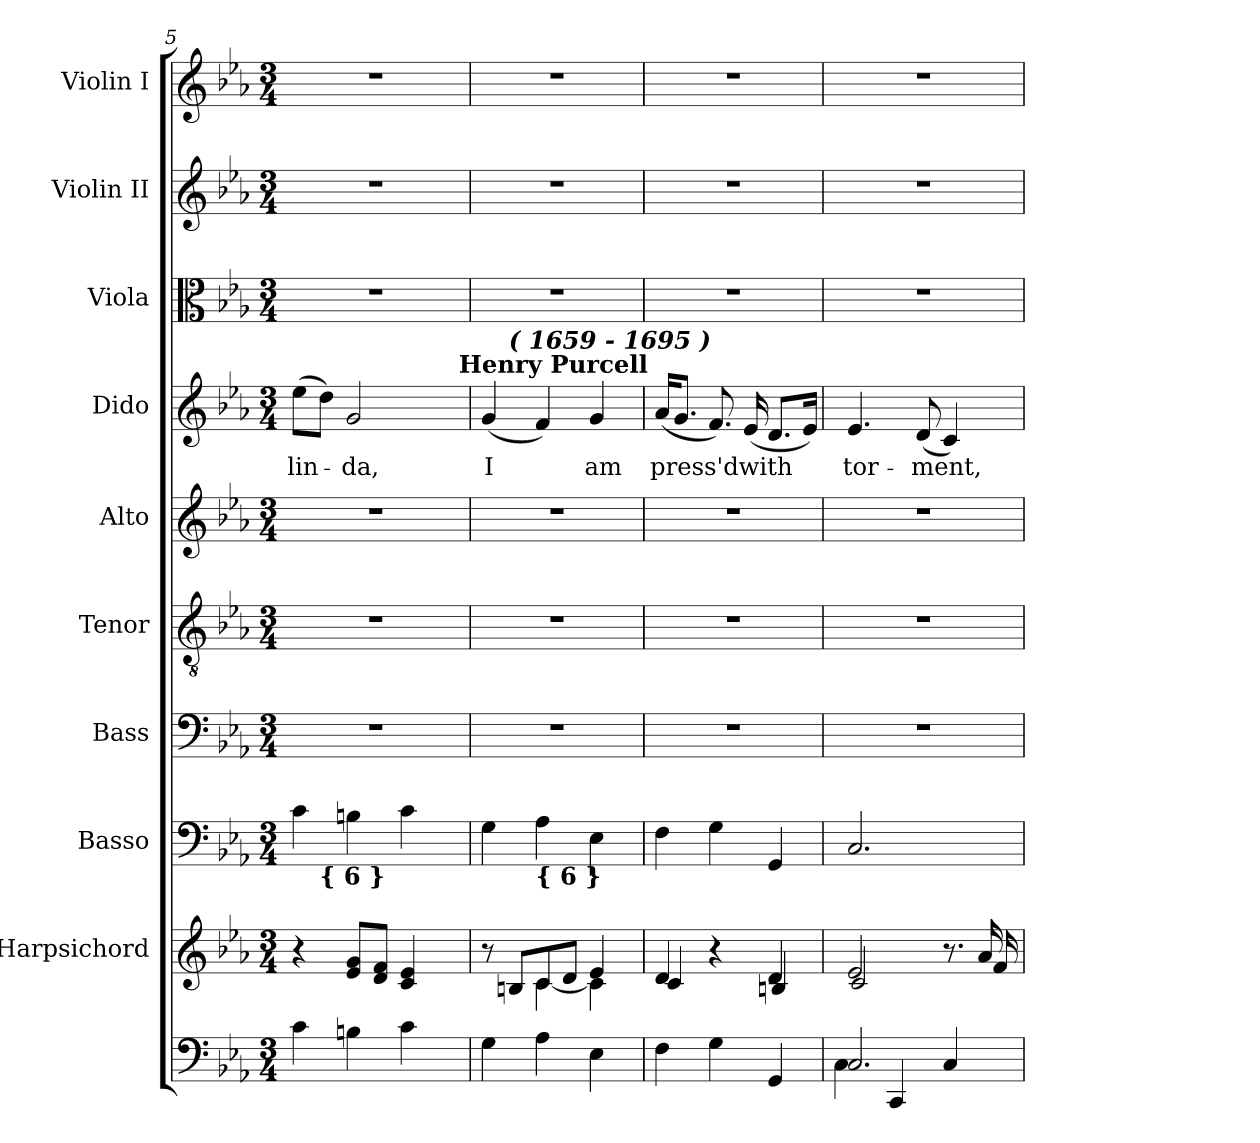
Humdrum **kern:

**kern	**kern	**kern	**kern	**kern	**kern	**kern	**text	**kern	**kern	**kern
*part10	*part9	*part8	*part7	*part6	*part5	*part4	*part4	*part3	*part2	*part1
*staff10	*staff9	*staff8	*staff7	*staff6	*staff5	*staff4	*staff4	*staff3	*staff2	*staff1
*	*I"Harpsichord	*I"Basso	*I"Bass	*I"Tenor	*I"Alto	*I"Dido	*	*I"Viola	*I"Violin II	*I"Violin I
*	*	*	*I'B.	*I'T.	*I'A.	*	*	*I'Viola	*I'Vln. II	*I'Vln. I
*clefF4	*clefG2	*clefF4	*clefF4	*clefGv2	*clefG2	*clefG2	*	*clefC3	*clefG2	*clefG2
*	*	*	*	*ITrd7c12	*	*	*	*	*	*
*k[b-e-a-]	*k[b-e-a-]	*k[b-e-a-]	*k[b-e-a-]	*k[b-e-a-]	*k[b-e-a-]	*k[b-e-a-]	*	*k[b-e-a-]	*k[b-e-a-]	*k[b-e-a-]
*E-:	*E-:	*E-:	*E-:	*E-:	*E-:	*E-:	*	*E-:	*E-:	*E-:
*M3/4	*M3/4	*M3/4	*M3/4	*M3/4	*M3/4	*M3/4	*	*M3/4	*M3/4	*M3/4
=5	=5	=5	=5	=5	=5	=5	=5	=5	=5	=5
!	!	!	!LO:N:vis=1	!LO:N:vis=1	!LO:N:vis=1	!	!	!	!	!
!	!	!	!	!	!	!	!LO:LY:b:color=#000000	!LO:N:vis=1	!LO:N:vis=1	!LO:N:vis=1
*	*	*^	*	*	*	*^	*	*	*	*
4ci\	4r	4ci\	8ryy	2.r	2.r	2.r	(8ee-i\L	2ryy	-lin-	2.r	2.r	2.r
!	!	!	!LO:TX:b:B:t={ 6 }	!	!	!	!	!	!	!	!	!
.	.	.	2ryy	.	.	.	8ddi\J)	.	.	.	.	.
!	!	!	!	!	!	!	!	!	!LO:LY:b:color=#000000	!	!	!
4Bni\	8e-i/ 8giL	4Bni\	.	.	.	.	2gi/	.	-da,	.	.	.
.	8di/ 8fiJ	.	.	.	.	.	.	.	.	.	.	.
4ci\	4ci/ 4e-i	4ci\	.	.	.	.	.	8ryy	.	.	.	.
.	.	.	8ryy	.	.	.	.	16ryy	.	.	.	.
.	.	.	.	.	.	.	.	32ryy	.	.	.	.
.	.	.	.	.	.	.	.	512ryy	.	.	.	.
!	!	!	!	!	!	!	!	!LO:TX:a:B:t=Henry Purcell	!	!	!	!
.	.	.	.	.	.	.	.	64...ryy	.	.	.	.
=6	=6	=6	=6	=6	=6	=6	=6	=6	=6	=6	=6	=6
*	*^	*	*	*	*	*	*	*	*	*	*	*
!	!	!	!	!	!LO:N:vis=1	!LO:N:vis=1	!LO:N:vis=1	!	!	!	!	!	!
*	*	*	*v	*v	*	*	*	*	*	*	*	*	*
*	*	*	*^	*	*	*	*	*	*	*	*	*
!	!	!	!	!	!	!	!	!	!	!LO:LY:b:color=#000000	!LO:N:vis=1	!LO:N:vis=1	!LO:N:vis=1
*	*	*	*v	*v	*	*	*	*	*	*	*	*	*
4Gi\	8r	4ryy	4Gi\	2.r	2.r	2.r	(4gi/	8ryy	I	2.r	2.r	2.r
!	!	!	!	!	!	!	!	!LO:TX:a:Bi:t=( 1659 - 1695 )	!	!	!	!
.	8Bni/L	.	.	.	.	.	.	2ryy	.	.	.	.
!	!	!	!LO:TX:b:B:t={ 6 }	!	!	!	!	!	!	!	!	!
4A-i\	8ci/	[4ci\	4A-i\	.	.	.	4fi/)	.	.	.	.	.
.	8di/J	.	.	.	.	.	.	.	.	.	.	.
!	!	!	!	!	!	!	!	!	!LO:LY:b:color=#000000	!	!	!
4E-i\	4e-i/	4ci\]	4E-i\	.	.	.	4gi/	.	am	.	.	.
.	.	.	.	.	.	.	.	8ryy	.	.	.	.
!!LO:LB:g=z
=7	=7	=7	=7	=7	=7	=7	=7	=7	=7	=7	=7	=7
!	!	!	!	!LO:N:vis=1	!LO:N:vis=1	!LO:N:vis=1	!	!	!	!	!	!
*	*	*	*	*	*	*	*v	*v	*	*	*	*
*	*	*	*	*	*	*	*^	*	*	*	*
!	!	!	!	!	!	!	!	!	!LO:LY:b:color=#000000	!LO:N:vis=1	!LO:N:vis=1	!LO:N:vis=1
*	*	*	*	*	*	*	*v	*v	*	*	*	*
4Fi\	4di/	4ci/	4Fi\	2.r	2.r	2.r	(16a-i/KL	press'd	2.r	2.r	2.r
.	.	.	.	.	.	.	8.gi/J	.	.	.	.
4Gi\	4r	4ryy	4Gi\	.	.	.	8.fi/)	.	.	.	.
!	!	!	!	!	!	!	!	!LO:LY:b:color=#000000	!	!	!
.	.	.	.	.	.	.	(16e-i/	with	.	.	.
4GGi/	4di/	4Bni/	4GGi/	.	.	.	8.di/L	.	.	.	.
.	.	.	.	.	.	.	16e-i/Jk)	.	.	.	.
=8	=8	=8	=8	=8	=8	=8	=8	=8	=8	=8	=8
*^	*	*	*	*	*	*	*	*	*	*	*
!	!	!	!	!	!LO:N:vis=1	!LO:N:vis=1	!LO:N:vis=1	!	!	!	!	!
!	!	!	!	!	!	!	!	!	!LO:LY:b:color=#000000	!LO:N:vis=1	!LO:N:vis=1	!LO:N:vis=1
2.Ci/	4Ci\	2e-i/	2ci/	2.Ci/	2.r	2.r	2.r	4.e-i/	tor-	2.r	2.r	2.r
.	4CCi/	.	.	.	.	.	.	.	.	.	.	.
!	!	!	!	!	!	!	!	!	!LO:LY:b:color=#000000	!	!	!
.	.	.	.	.	.	.	.	(8di/	-ment,	.	.	.
.	4Ci/	8.r	8.ryy	.	.	.	.	4ci/)	.	.	.	.
.	.	16a-i/	16fi/	.	.	.	.	.	.	.	.	.
*v	*v	*	*	*	*	*	*	*	*	*	*	*
*	*v	*v	*	*	*	*	*	*	*	*	*
=	=	=	=	=	=	=	=	=	=	=
*-	*-	*-	*-	*-	*-	*-	*-	*-	*-	*-
